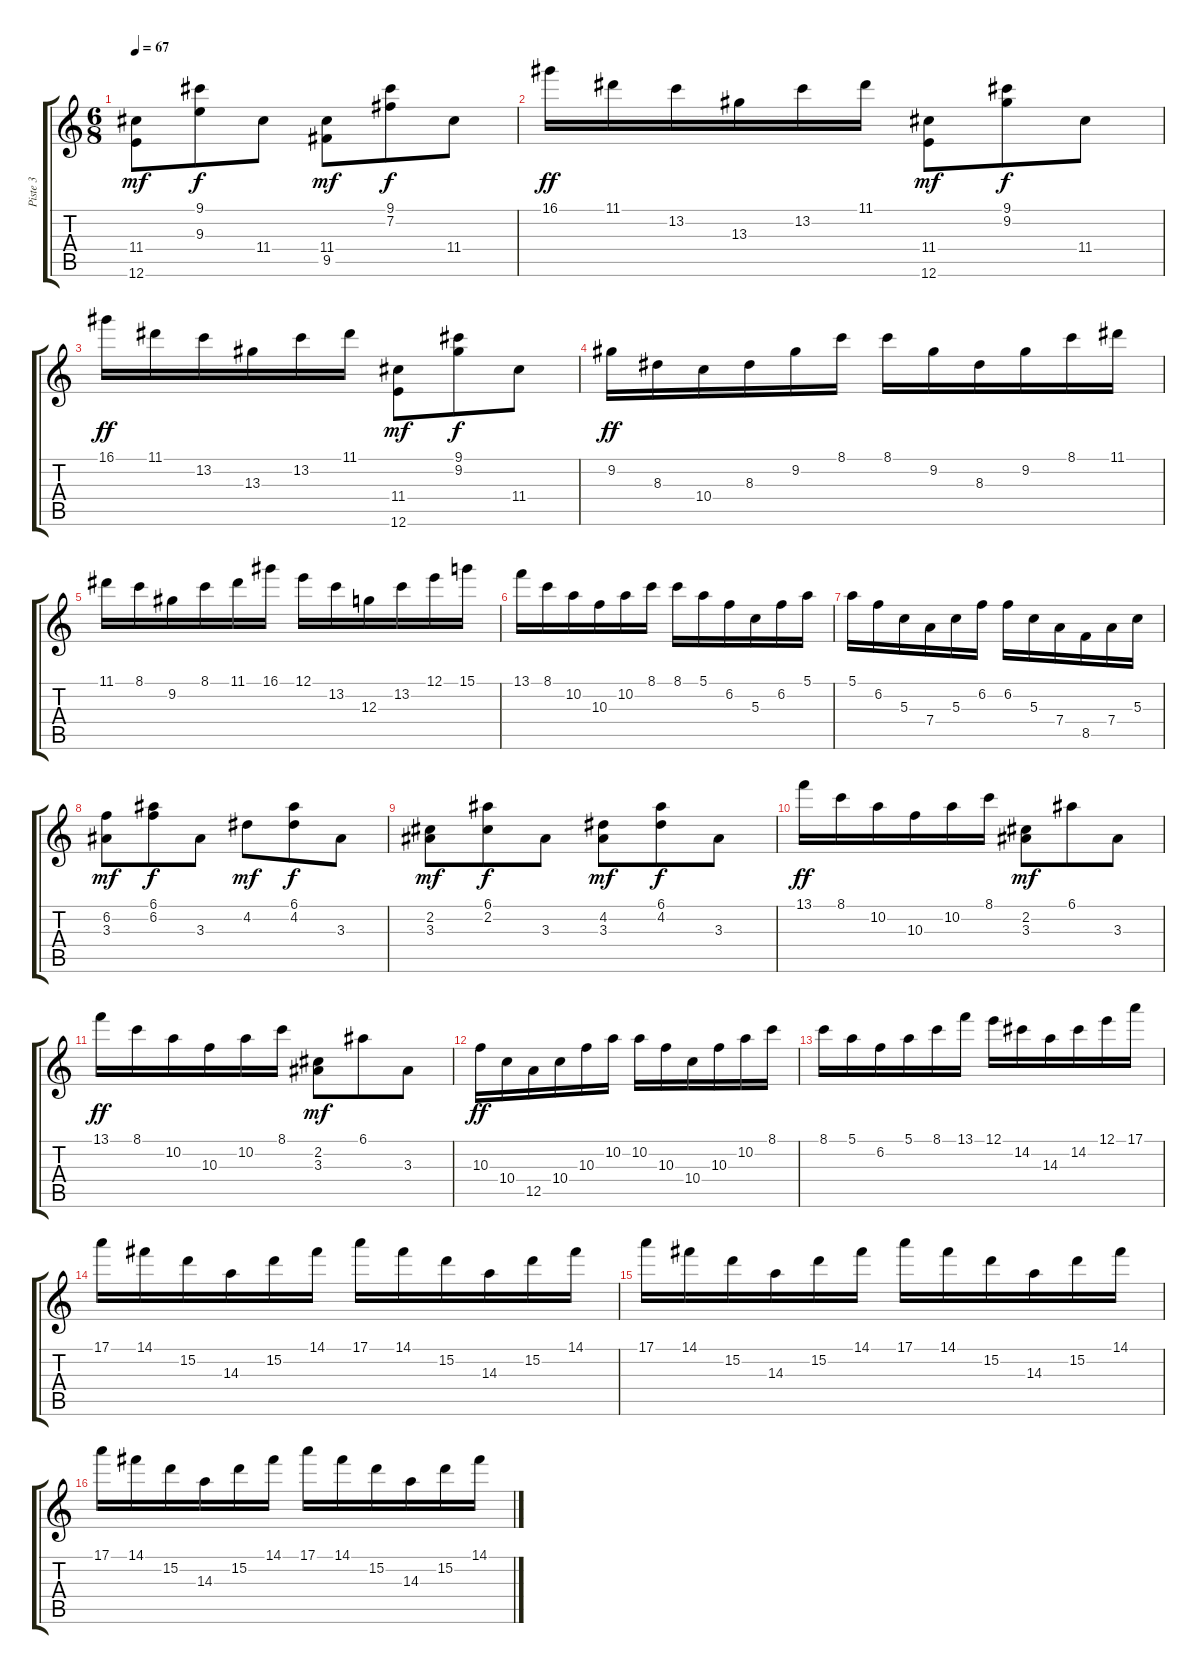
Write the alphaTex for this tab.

\track ("Piste 3" "Piste 3") {instrument acousticguitarnylon}
\staff {score tabs}
\tuning (E4 B3 G3 D3 A2 E2) {hide}
\ts (6 8)
\tempo 67
\clef g2
\ks c
(11.4 12.6).8{dy mf} (9.1 9.3).8{dy f} 11.4.8 (11.4 9.5).8{dy mf} (9.1 7.2).8{dy f} 11.4.8 |
16.1.16{dy ff} 11.1.16 13.2.16 13.3.16 13.2.16 11.1.16 (11.4 12.6).8{dy mf} (9.1 9.2).8{dy f} 11.4.8 |
16.1.16{dy ff} 11.1.16 13.2.16 13.3.16 13.2.16 11.1.16 (11.4 12.6).8{dy mf} (9.1 9.2).8{dy f} 11.4.8 |
9.2.16{dy ff} 8.3.16 10.4.16 8.3.16 9.2.16 8.1.16 8.1.16 9.2.16 8.3.16 9.2.16 8.1.16 11.1.16 |
11.1.16 8.1.16 9.2.16 8.1.16 11.1.16 16.1.16 12.1.16 13.2.16 12.3.16 13.2.16 12.1.16 15.1.16 |
13.1.16 8.1.16 10.2.16 10.3.16 10.2.16 8.1.16 8.1.16 5.1.16 6.2.16 5.3.16 6.2.16 5.1.16 |
5.1.16 6.2.16 5.3.16 7.4.16 5.3.16 6.2.16 6.2.16 5.3.16 7.4.16 8.5.16 7.4.16 5.3.16 |
(6.2 3.3).8{dy mf} (6.1 6.2).8{dy f} 3.3.8 4.2.8{dy mf} (6.1 4.2).8{dy f} 3.3.8 |
(2.2 3.3).8{dy mf} (6.1 2.2).8{dy f} 3.3.8 (4.2 3.3).8{dy mf} (6.1 4.2).8{dy f} 3.3.8 |
13.1.16{dy ff} 8.1.16 10.2.16 10.3.16 10.2.16 8.1.16 (2.2 3.3).8{dy mf} 6.1.8 3.3.8 |
13.1.16{dy ff} 8.1.16 10.2.16 10.3.16 10.2.16 8.1.16 (2.2 3.3).8{dy mf} 6.1.8 3.3.8 |
10.3.16{dy ff} 10.4.16 12.5.16 10.4.16 10.3.16 10.2.16 10.2.16 10.3.16 10.4.16 10.3.16 10.2.16 8.1.16 |
8.1.16 5.1.16 6.2.16 5.1.16 8.1.16 13.1.16 12.1.16 14.2.16 14.3.16 14.2.16 12.1.16 17.1.16 |
17.1.16 14.1.16 15.2.16 14.3.16 15.2.16 14.1.16 17.1.16 14.1.16 15.2.16 14.3.16 15.2.16 14.1.16 |
17.1.16 14.1.16 15.2.16 14.3.16 15.2.16 14.1.16 17.1.16 14.1.16 15.2.16 14.3.16 15.2.16 14.1.16 |
17.1.16 14.1.16 15.2.16 14.3.16 15.2.16 14.1.16 17.1.16 14.1.16 15.2.16 14.3.16 15.2.16 14.1.16
